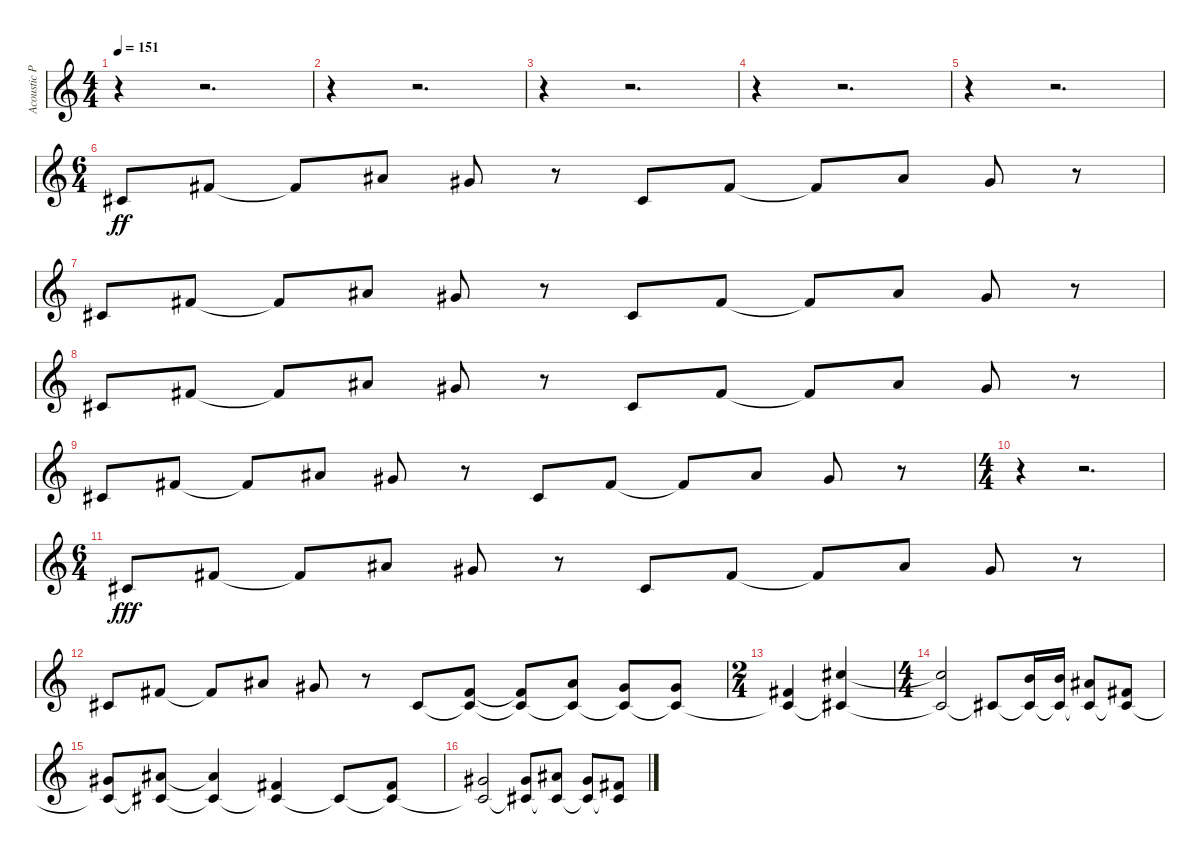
\track ("Acoustic Piano" "Acoustic P") {instrument acousticgrandpiano}
\staff {score}
\tuning (E4 B3 G3 D3 A2 E2 B1) {hide}
\ts (4 4)
\tempo 151
\clef g2
\ks c
r.4{dy fff} r.2{d} |
r.4 r.2{d} |
r.4 r.2{d} |
r.4 r.2{d} |
r.4 r.2{d} |
\ts (6 4)
2.2.8{dy ff} 2.1.8 2.1{t}.8 6.1.8 4.1.8 r.8 2.2.8 2.1.8 2.1{t}.8 6.1.8 4.1.8 r.8 |
2.2.8 2.1.8 2.1{t}.8 6.1.8 4.1.8 r.8 2.2.8 2.1.8 2.1{t}.8 6.1.8 4.1.8 r.8 |
2.2.8 2.1.8 2.1{t}.8 6.1.8 4.1.8 r.8 2.2.8 2.1.8 2.1{t}.8 6.1.8 4.1.8 r.8 |
2.2.8 2.1.8 2.1{t}.8 6.1.8 4.1.8 r.8 2.2.8 2.1.8 2.1{t}.8 6.1.8 4.1.8 r.8 |
\ts (4 4)
r.4 r.2{d} |
\ts (6 4)
2.2.8{dy fff} 2.1.8 2.1{t}.8 6.1.8 4.1.8 r.8 2.2.8 2.1.8 2.1{t}.8 6.1.8 4.1.8 r.8 |
2.2.8 2.1.8 2.1{t}.8 6.1.8 4.1.8 r.8 2.2.8 (2.1 2.2{t}).8 (2.1{t} 2.2{t}).8 (6.1 2.2{t}).8 (4.1 2.2{t}).8 (4.1 2.2{t}).8 |
\ts (2 4)
(2.1 2.2{t}).4 (9.1 2.2{t}).4 |
\ts (4 4)
(9.1{t} 2.2{t}).2 2.2{t}.8 (7.1 2.2{t}).16 (7.1 2.2{t}).16 (6.1 2.2{t}).8 (2.1 2.2{t}).8 |
(4.1 2.2{t}).8 (6.1 2.2{t}).8 (6.1{t} 2.2{t}).4 (2.1 2.2{t}).4 2.2{t}.8 (2.1 2.2{t}).8 |
(4.1 2.2{t}).2 (4.1 2.2{t}).8 (6.1 2.2{t}).8 (4.1 2.2{t}).8 (2.1 2.2{t}).8
